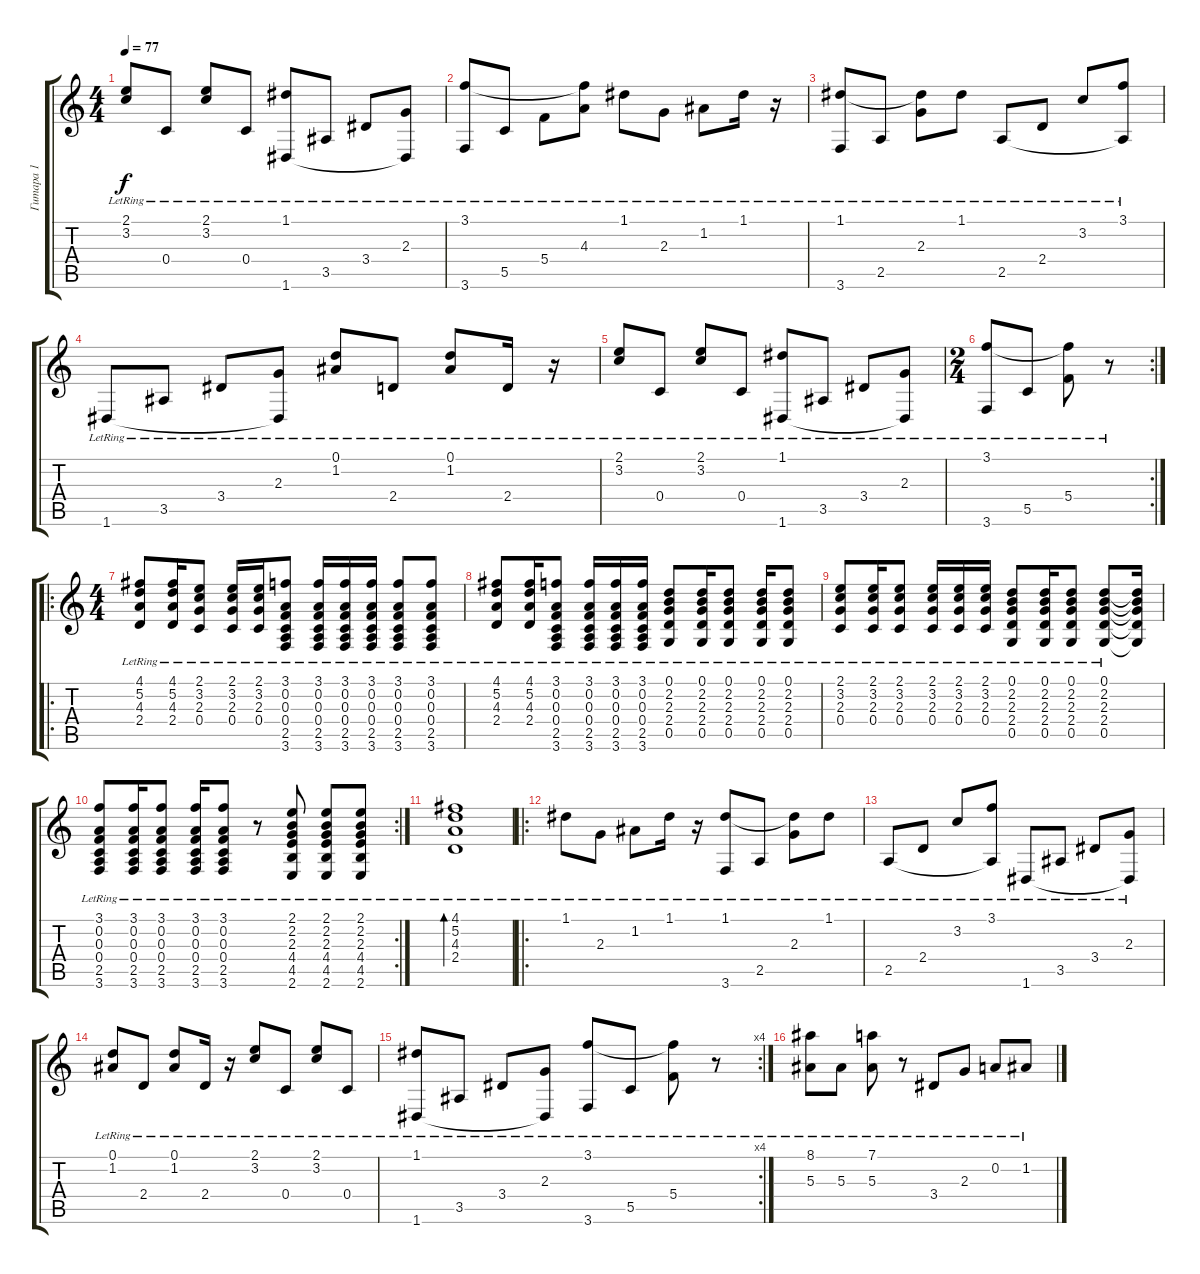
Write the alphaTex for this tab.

\track ("Гитара 1" "Гитара 1") {instrument electricguitarclean}
\staff {score tabs}
\tuning (D4 A3 F3 C3 G2 D2) {hide}
\ts (4 4)
\tempo 77
\clef g2
\ks c
(2.1{lr} 3.2{lr}).8{dy f} 0.4{lr}.8 (2.1{lr} 3.2{lr}).8 0.4{lr}.8 (1.1{lr} 1.6{lr}).8 3.5{lr}.8 3.4{lr}.8 (2.3{lr} 1.6{t}).8 |
(3.1{lr} 3.6{lr}).8 5.5{lr}.8 5.4{lr}.8 (3.1{t} 4.3{lr}).8 1.1{lr}.8 2.3{lr}.8 1.2{lr}.8 1.1{lr}.16 r.16 |
(1.1{lr} 3.6{lr}).8 2.5{lr}.8 (1.1{t} 2.3{lr}).8 1.1{lr}.8 2.5{lr}.8 2.4{lr}.8 3.2{lr}.8 (3.1{lr} 2.5{t}).8 |
1.6{lr}.8 3.5{lr}.8 3.4{lr}.8 (2.3{lr} 1.6{t}).8 (0.1{lr} 1.2{lr}).8 2.4{lr}.8 (0.1{lr} 1.2{lr}).8 2.4{lr}.16 r.16 |
(2.1{lr} 3.2{lr}).8 0.4{lr}.8 (2.1{lr} 3.2{lr}).8 0.4{lr}.8 (1.1{lr} 1.6{lr}).8 3.5{lr}.8 3.4{lr}.8 (2.3{lr} 1.6{t}).8 |
\rc 2
\ts (2 4)
(3.1{lr} 3.6{lr}).8 5.5{lr}.8 (3.1{t} 5.4{lr}).8 r.8 |
\ro
\ts (4 4)
(4.1{lr} 5.2{lr} 4.3{lr} 2.4{lr}).8 (4.1{lr} 5.2{lr} 4.3{lr} 2.4{lr}).16 (2.1{lr} 3.2{lr} 2.3{lr} 0.4{lr}).8 (2.1{lr} 3.2{lr} 2.3{lr} 0.4{lr}).16 (2.1{lr} 3.2{lr} 2.3{lr} 0.4{lr}).16 (3.1{lr} 0.2{lr} 0.3{lr} 0.4{lr} 2.5{lr} 3.6{lr}).8 (3.1{lr} 0.2{lr} 0.3{lr} 0.4{lr} 2.5{lr} 3.6{lr}).16 (3.1{lr} 0.2{lr} 0.3{lr} 0.4{lr} 2.5{lr} 3.6{lr}).16 (3.1{lr} 0.2{lr} 0.3{lr} 0.4{lr} 2.5{lr} 3.6{lr}).16 (3.1{lr} 0.2{lr} 0.3{lr} 0.4{lr} 2.5{lr} 3.6{lr}).8 (3.1{lr} 0.2{lr} 0.3{lr} 0.4{lr} 2.5{lr} 3.6{lr}).8 |
(4.1{lr} 5.2{lr} 4.3{lr} 2.4{lr}).8 (4.1{lr} 5.2{lr} 4.3{lr} 2.4{lr}).16 (3.1{lr} 0.2{lr} 0.3{lr} 0.4{lr} 2.5{lr} 3.6{lr}).8 (3.1{lr} 0.2{lr} 0.3{lr} 0.4{lr} 2.5{lr} 3.6{lr}).16 (3.1{lr} 0.2{lr} 0.3{lr} 0.4{lr} 2.5{lr} 3.6{lr}).16 (3.1{lr} 0.2{lr} 0.3{lr} 0.4{lr} 2.5{lr} 3.6{lr}).16 (0.1{lr} 2.2{lr} 2.3{lr} 2.4{lr} 0.5{lr}).8 (0.1{lr} 2.2{lr} 2.3{lr} 2.4{lr} 0.5{lr}).16 (0.1{lr} 2.2{lr} 2.3{lr} 2.4{lr} 0.5{lr}).8 (0.1{lr} 2.2{lr} 2.3{lr} 2.4{lr} 0.5{lr}).16 (0.1{lr} 2.2{lr} 2.3{lr} 2.4{lr} 0.5{lr}).8 |
(2.1{lr} 3.2{lr} 2.3{lr} 0.4{lr}).8 (2.1{lr} 3.2{lr} 2.3{lr} 0.4{lr}).16 (2.1{lr} 3.2{lr} 2.3{lr} 0.4{lr}).8 (2.1{lr} 3.2{lr} 2.3{lr} 0.4{lr}).16 (2.1{lr} 3.2{lr} 2.3{lr} 0.4{lr}).16 (2.1{lr} 3.2{lr} 2.3{lr} 0.4{lr}).16 (0.1{lr} 2.2{lr} 2.3{lr} 2.4{lr} 0.5{lr}).8 (0.1{lr} 2.2{lr} 2.3{lr} 2.4{lr} 0.5{lr}).16 (0.1{lr} 2.2{lr} 2.3{lr} 2.4{lr} 0.5{lr}).8 (0.1{lr} 2.2{lr} 2.3{lr} 2.4{lr} 0.5{lr}).8 (0.1{t} 2.2{t} 2.3{t} 2.4{t} 0.5{t}).16 |
\rc 2
(3.1{lr} 0.2{lr} 0.3{lr} 0.4{lr} 2.5{lr} 3.6{lr}).8 (3.1{lr} 0.2{lr} 0.3{lr} 0.4{lr} 2.5{lr} 3.6{lr}).16 (3.1{lr} 0.2{lr} 0.3{lr} 0.4{lr} 2.5{lr} 3.6{lr}).8 (3.1{lr} 0.2{lr} 0.3{lr} 0.4{lr} 2.5{lr} 3.6{lr}).16 (3.1{lr} 0.2{lr} 0.3{lr} 0.4{lr} 2.5{lr} 3.6{lr}).8 r.8 (2.1{lr} 2.2{lr} 2.3{lr} 4.4{lr} 4.5{lr} 2.6{lr}).8 (2.1{lr} 2.2{lr} 2.3{lr} 4.4{lr} 4.5{lr} 2.6{lr}).8 (2.1{lr} 2.2{lr} 2.3{lr} 4.4{lr} 4.5{lr} 2.6{lr}).8 |
(4.1{lr} 5.2{lr} 4.3{lr} 2.4{lr}).1{bd 120} |
\ro
1.1{lr}.8 2.3{lr}.8 1.2{lr}.8 1.1{lr}.16 r.16 (1.1{lr} 3.6{lr}).8 2.5{lr}.8 (1.1{t} 2.3{lr}).8 1.1{lr}.8 |
2.5{lr}.8 2.4{lr}.8 3.2{lr}.8 (3.1{lr} 2.5{t}).8 1.6{lr}.8 3.5{lr}.8 3.4{lr}.8 (2.3{lr} 1.6{t}).8 |
(0.1{lr} 1.2{lr}).8 2.4{lr}.8 (0.1{lr} 1.2{lr}).8 2.4{lr}.16 r.16 (2.1{lr} 3.2{lr}).8 0.4{lr}.8 (2.1{lr} 3.2{lr}).8 0.4{lr}.8 |
\rc 4
(1.1{lr} 1.6{lr}).8 3.5{lr}.8 3.4{lr}.8 (2.3{lr} 1.6{t}).8 (3.1{lr} 3.6{lr}).8 5.5{lr}.8 (3.1{t} 5.4{lr}).8 r.8 |
(8.1{lr} 5.3{lr}).8 5.3{lr}.8 (7.1{lr} 5.3{lr}).8 r.8 3.4{lr}.8 2.3{lr}.8 0.2{lr}.8 1.2{lr}.8
